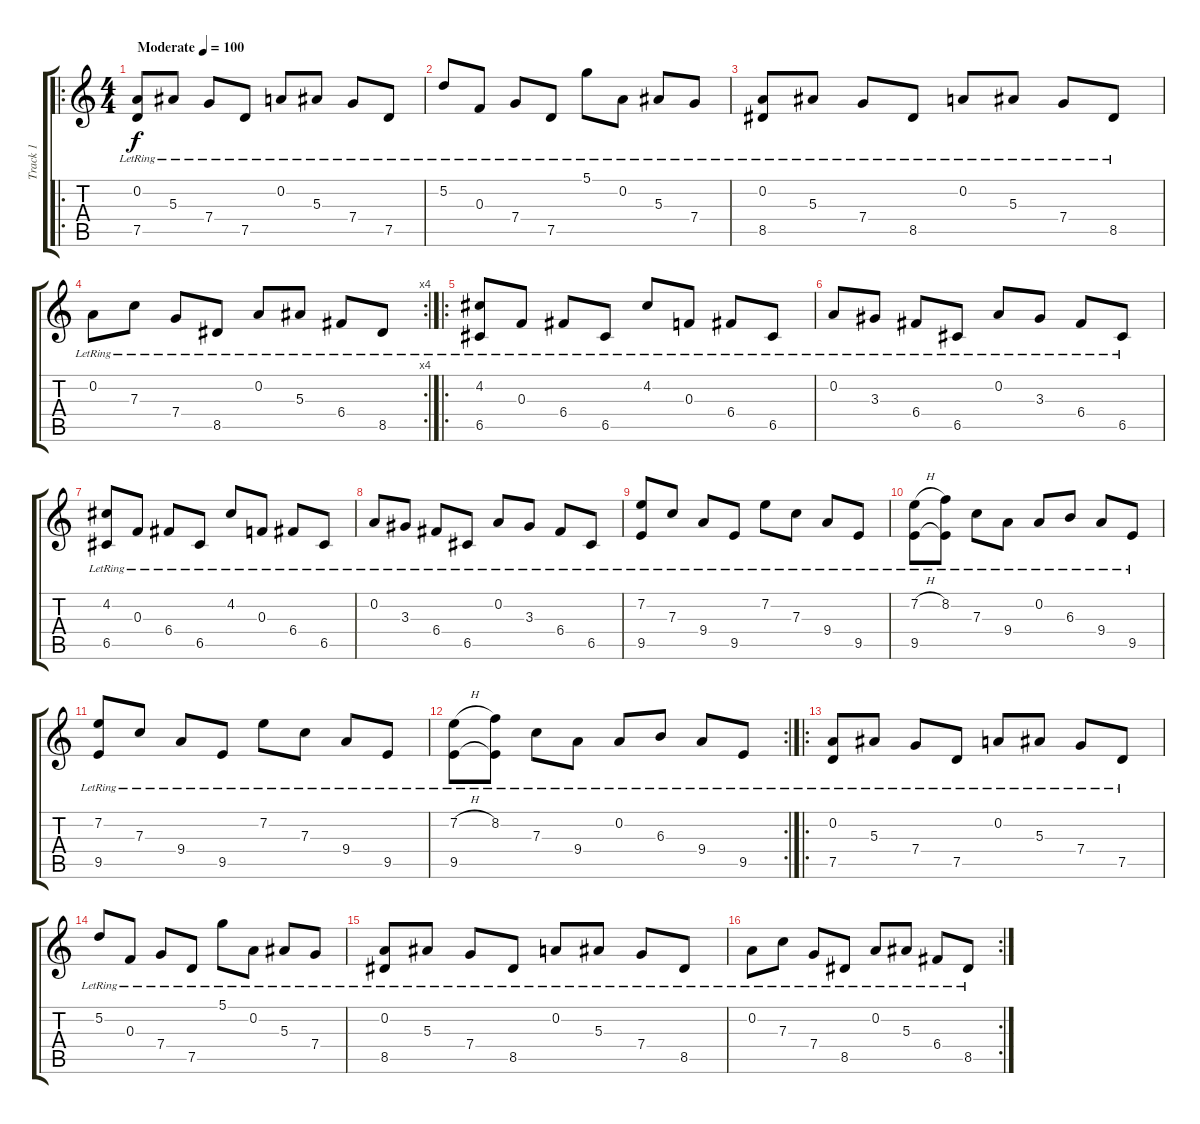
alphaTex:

\track ("Track 1" "Track 1") {instrument electricguitarclean}
\staff {score tabs}
\tuning (D4 A3 F3 C3 G2 D2) {hide}
\ro
\ts (4 4)
\tempo (100 "Moderate")
\clef g2
\ks c
(0.2{lr} 7.5{lr}).8{dy f instrument electricguitarclean} 5.3{lr}.8 7.4{lr}.8 7.5{lr}.8 0.2{lr}.8 5.3{lr}.8 7.4{lr}.8 7.5{lr}.8 |
5.2{lr}.8 0.3{lr}.8 7.4{lr}.8 7.5{lr}.8 5.1{lr}.8 0.2{lr}.8 5.3{lr}.8 7.4{lr}.8 |
(0.2{lr} 8.5{lr}).8 5.3{lr}.8 7.4{lr}.8 8.5{lr}.8 0.2{lr}.8 5.3{lr}.8 7.4{lr}.8 8.5{lr}.8 |
\rc 4
0.2{lr}.8 7.3{lr}.8 7.4{lr}.8 8.5{lr}.8 0.2{lr}.8 5.3{lr}.8 6.4{lr}.8 8.5{lr}.8 |
\ro
(4.2{lr} 6.5{lr}).8 0.3{lr}.8 6.4{lr}.8 6.5{lr}.8 4.2{lr}.8 0.3{lr}.8 6.4{lr}.8 6.5{lr}.8 |
0.2{lr}.8 3.3{lr}.8 6.4{lr}.8 6.5{lr}.8 0.2{lr}.8 3.3{lr}.8 6.4{lr}.8 6.5{lr}.8 |
(4.2{lr} 6.5{lr}).8 0.3{lr}.8 6.4{lr}.8 6.5{lr}.8 4.2{lr}.8 0.3{lr}.8 6.4{lr}.8 6.5{lr}.8 |
0.2{lr}.8 3.3{lr}.8 6.4{lr}.8 6.5{lr}.8 0.2{lr}.8 3.3{lr}.8 6.4{lr}.8 6.5{lr}.8 |
(7.2{lr} 9.5{lr}).8 7.3{lr}.8 9.4{lr}.8 9.5{lr}.8 7.2{lr}.8 7.3{lr}.8 9.4{lr}.8 9.5{lr}.8 |
(7.2{h lr} 9.5{lr}).8 (8.2{lr} 9.5{t}).8 7.3{lr}.8 9.4{lr}.8 0.2{lr}.8 6.3{lr}.8 9.4{lr}.8 9.5{lr}.8 |
(7.2{lr} 9.5{lr}).8 7.3{lr}.8 9.4{lr}.8 9.5{lr}.8 7.2{lr}.8 7.3{lr}.8 9.4{lr}.8 9.5{lr}.8 |
\rc 2
(7.2{h lr} 9.5{lr}).8 (8.2{lr} 9.5{t}).8 7.3{lr}.8 9.4{lr}.8 0.2{lr}.8 6.3{lr}.8 9.4{lr}.8 9.5{lr}.8 |
\ro
(0.2{lr} 7.5{lr}).8 5.3{lr}.8 7.4{lr}.8 7.5{lr}.8 0.2{lr}.8 5.3{lr}.8 7.4{lr}.8 7.5{lr}.8 |
5.2{lr}.8 0.3{lr}.8 7.4{lr}.8 7.5{lr}.8 5.1{lr}.8 0.2{lr}.8 5.3{lr}.8 7.4{lr}.8 |
(0.2{lr} 8.5{lr}).8 5.3{lr}.8 7.4{lr}.8 8.5{lr}.8 0.2{lr}.8 5.3{lr}.8 7.4{lr}.8 8.5{lr}.8 |
\rc 2
0.2{lr}.8 7.3{lr}.8 7.4{lr}.8 8.5{lr}.8 0.2{lr}.8 5.3{lr}.8 6.4{lr}.8 8.5{lr}.8
